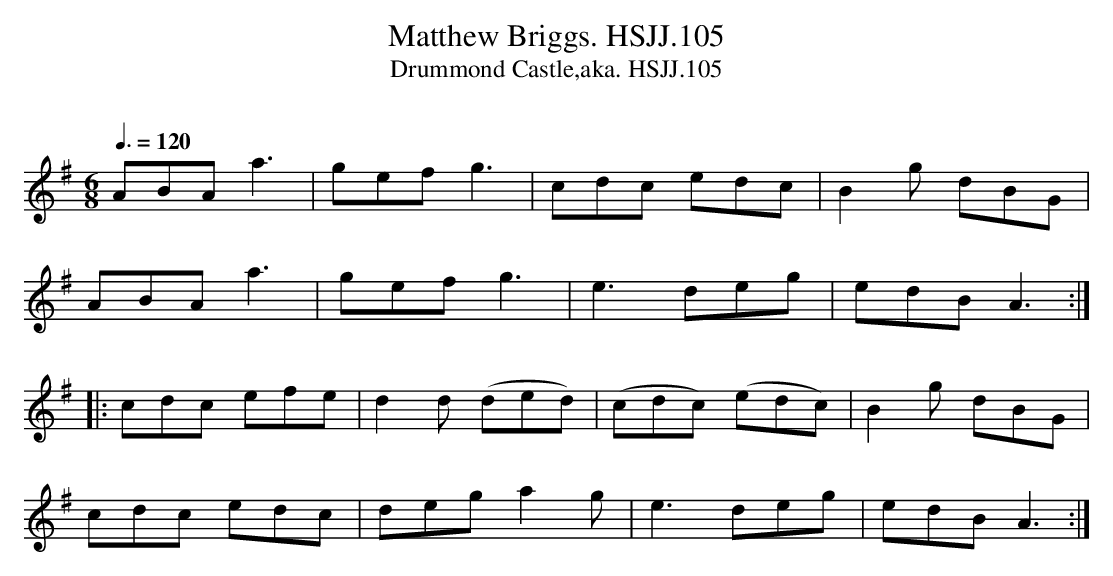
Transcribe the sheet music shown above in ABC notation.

X:1
T:Matthew Briggs. HSJJ.105
T:Drummond Castle,aka. HSJJ.105
M:6/8
L:1/8
Q:3/8=120
O:
K:Ador
ABAa3|gefg3|cdc edc|B2g dBG|
ABAa3|gefg3|e3deg|edBA3:|
|:cdc efe|d2d (ded)|(cdc) (edc)|B2g dBG|
cdc edc|dega2g|e3deg|edBA3:|
